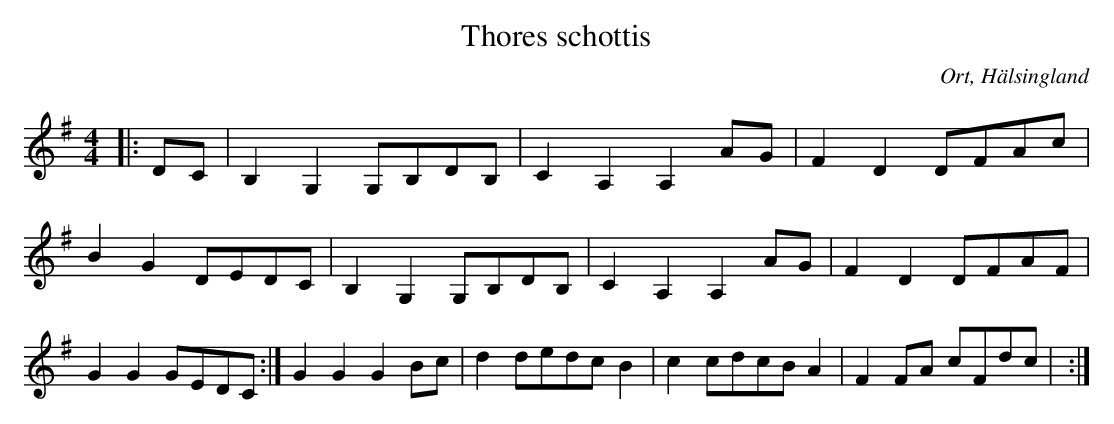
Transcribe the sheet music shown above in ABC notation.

X:1
T:Thores schottis
O:Ort, Hälsingland
M:4/4
L:1/8
K:G
|: DC | B,2 G,2 G,B,DB,| C2 A,2 A,2 AG | F2 D2 DFAc | B2 G2 DEDC |B,2 G,2 G,B,DB,| C2 A,2 A,2 AG | F2 D2 DFAF | G2 G2 GEDC :|G2 G2 G2 Bc | d2 dedc B2 | c2 cdcB A2 | F2 FA cFdc|    :|
